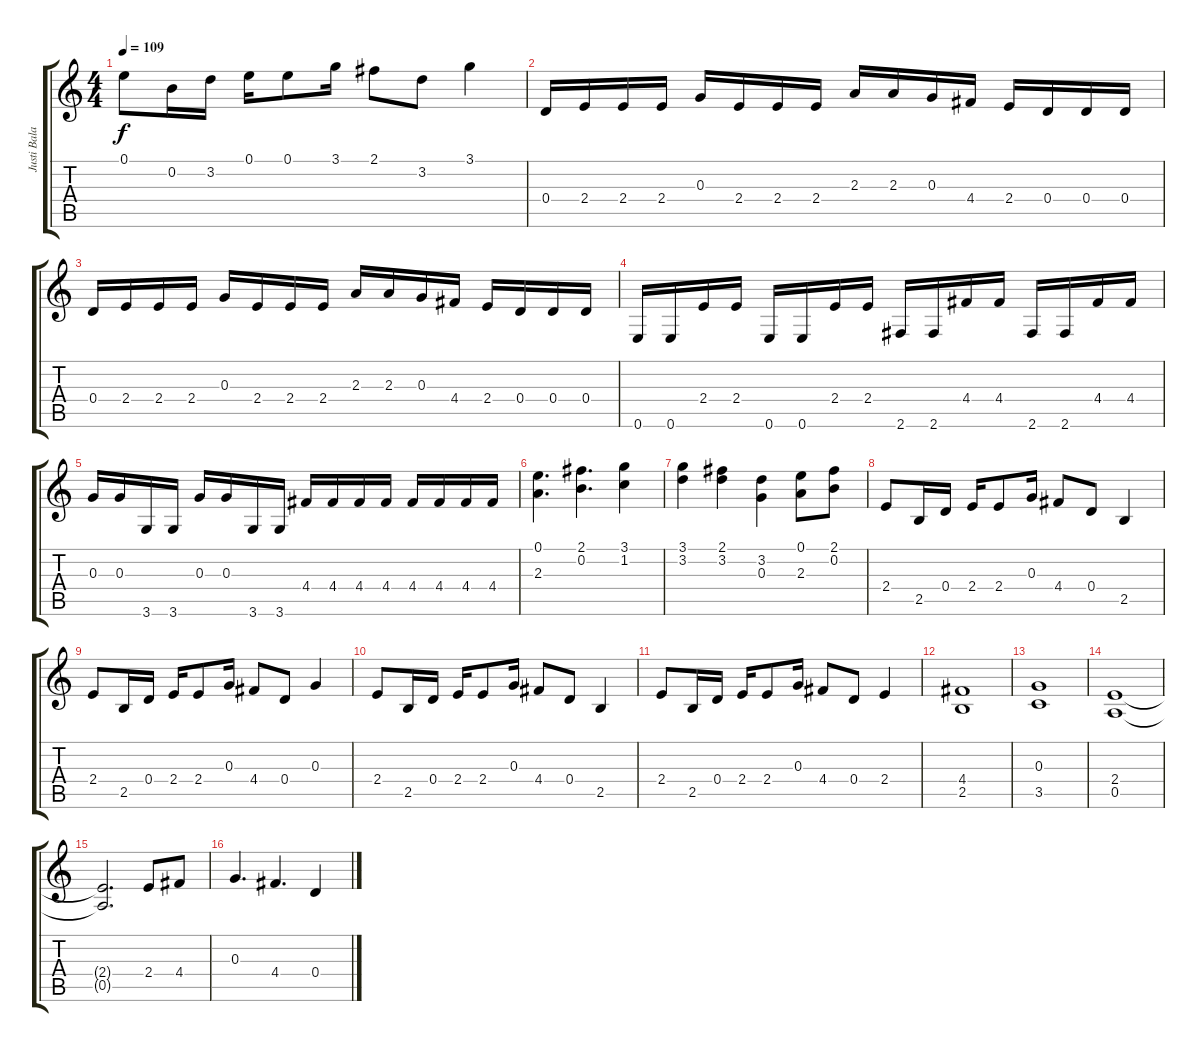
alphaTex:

\track ("Justi Bala" "Justi Bala") {instrument distortionguitar}
\staff {score tabs}
\tuning (E4 B3 G3 D3 A2 E2) {hide}
\ts (4 4)
\tempo 109
\clef g2
\ks c
0.1.8{dy f} 0.2.16 3.2.16 0.1.16 0.1.8 3.1.16 2.1.8 3.2.8 3.1.4 |
0.4.16 2.4.16 2.4.16 2.4.16 0.3.16 2.4.16 2.4.16 2.4.16 2.3.16 2.3.16 0.3.16 4.4.16 2.4.16 0.4.16 0.4.16 0.4.16 |
0.4.16 2.4.16 2.4.16 2.4.16 0.3.16 2.4.16 2.4.16 2.4.16 2.3.16 2.3.16 0.3.16 4.4.16 2.4.16 0.4.16 0.4.16 0.4.16 |
0.6.16 0.6.16 2.4.16 2.4.16 0.6.16 0.6.16 2.4.16 2.4.16 2.6.16 2.6.16 4.4.16 4.4.16 2.6.16 2.6.16 4.4.16 4.4.16 |
0.3.16 0.3.16 3.6.16 3.6.16 0.3.16 0.3.16 3.6.16 3.6.16 4.4.16 4.4.16 4.4.16 4.4.16 4.4.16 4.4.16 4.4.16 4.4.16 |
(0.1 2.3).4{d} (2.1 0.2).4{d} (3.1 1.2).4 |
(3.1 3.2).4 (2.1 3.2).4 (3.2 0.3).4 (0.1 2.3).8 (2.1 0.2).8 |
2.4.8 2.5.16 0.4.16 2.4.16 2.4.8 0.3.16 4.4.8 0.4.8 2.5.4 |
2.4.8 2.5.16 0.4.16 2.4.16 2.4.8 0.3.16 4.4.8 0.4.8 0.3.4 |
2.4.8 2.5.16 0.4.16 2.4.16 2.4.8 0.3.16 4.4.8 0.4.8 2.5.4 |
2.4.8 2.5.16 0.4.16 2.4.16 2.4.8 0.3.16 4.4.8 0.4.8 2.4.4 |
(4.4 2.5).1 |
(0.3 3.5).1 |
(2.4 0.5).1 |
(2.4{t} 0.5{t}).2{d} 2.4.8{volume 12} 4.4.8 |
0.3.4{d} 4.4.4{d} 0.4.4
